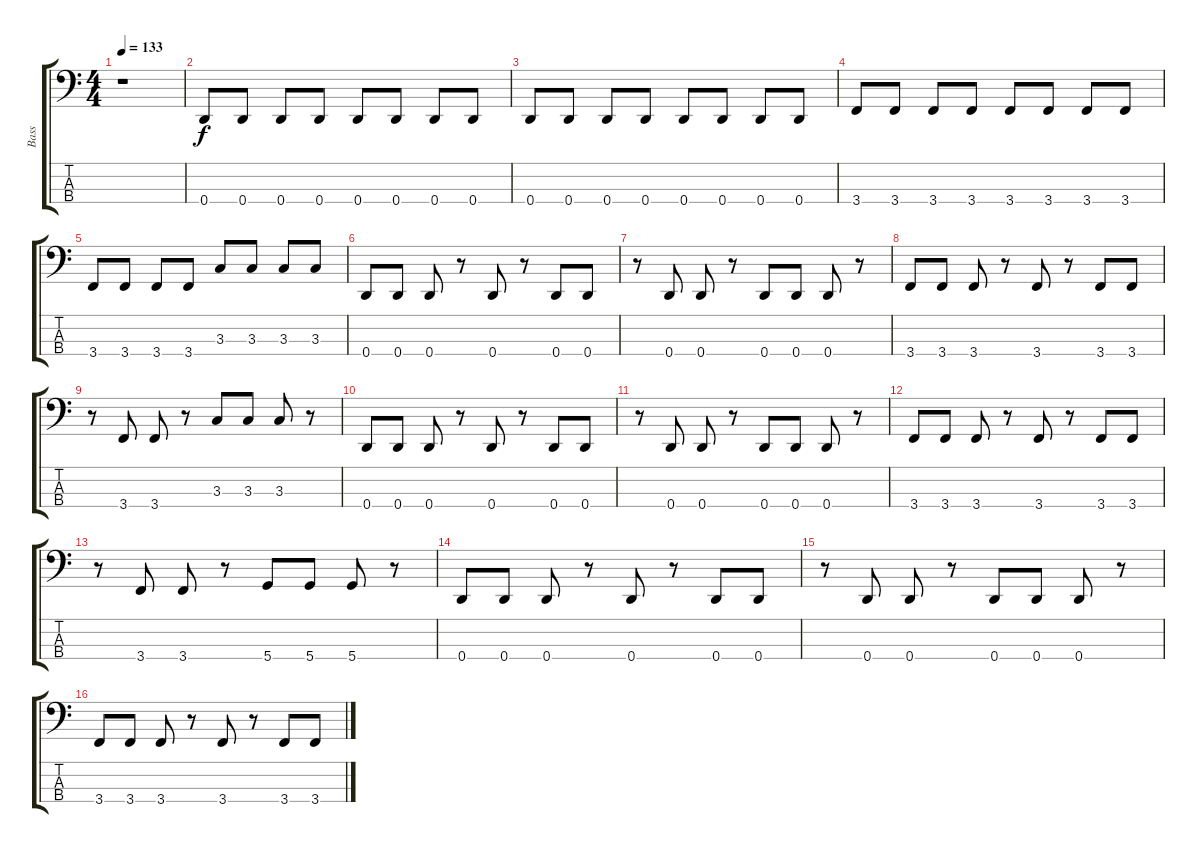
\track ("Bass" "Bass") {instrument electricbasspick}
\staff {score tabs}
\tuning (G2 D2 A1 D1) {hide}
\ts (4 4)
\tempo 133
\clef f4
\ks c
r.1{dy f instrument electricbasspick} |
0.4.8 0.4.8 0.4.8 0.4.8 0.4.8 0.4.8 0.4.8 0.4.8 |
0.4.8 0.4.8 0.4.8 0.4.8 0.4.8 0.4.8 0.4.8 0.4.8 |
3.4.8 3.4.8 3.4.8 3.4.8 3.4.8 3.4.8 3.4.8 3.4.8 |
3.4.8 3.4.8 3.4.8 3.4.8 3.3.8 3.3.8 3.3.8 3.3.8 |
0.4.8 0.4.8 0.4.8 r.8 0.4.8 r.8 0.4.8 0.4.8 |
r.8 0.4.8 0.4.8 r.8 0.4.8 0.4.8 0.4.8 r.8 |
3.4.8 3.4.8 3.4.8 r.8 3.4.8 r.8 3.4.8 3.4.8 |
r.8 3.4.8 3.4.8 r.8 3.3.8 3.3.8 3.3.8 r.8 |
0.4.8 0.4.8 0.4.8 r.8 0.4.8 r.8 0.4.8 0.4.8 |
r.8 0.4.8 0.4.8 r.8 0.4.8 0.4.8 0.4.8 r.8 |
3.4.8 3.4.8 3.4.8 r.8 3.4.8 r.8 3.4.8 3.4.8 |
r.8 3.4.8 3.4.8 r.8 5.4.8 5.4.8 5.4.8 r.8 |
0.4.8 0.4.8 0.4.8 r.8 0.4.8 r.8 0.4.8 0.4.8 |
r.8 0.4.8 0.4.8 r.8 0.4.8 0.4.8 0.4.8 r.8 |
3.4.8 3.4.8 3.4.8 r.8 3.4.8 r.8 3.4.8 3.4.8
